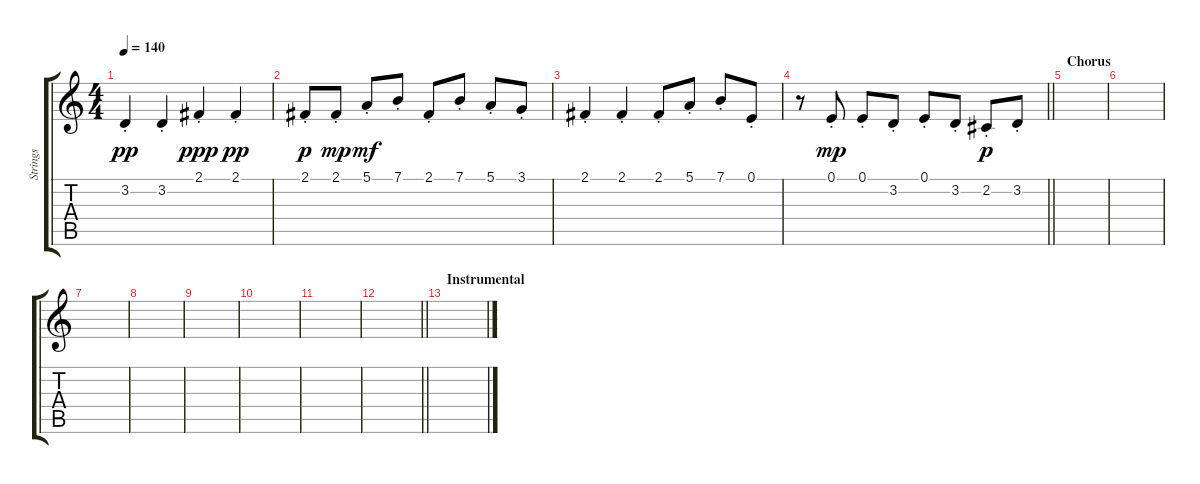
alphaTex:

\track ("Strings" "Strings") {instrument tremolostrings}
\staff {score tabs}
\tuning (E4 B3 G3 D3 A2 E2) {hide}
\ts (4 4)
\tempo 140
\clef g2
\ks c
3.2{st}.4{dy pp} 3.2{st}.4 2.1{st}.4{dy ppp} 2.1{st}.4{dy pp} |
2.1{st}.8{dy p} 2.1{st}.8{dy mp} 5.1{st}.8{dy mf} 7.1{st}.8 2.1{st}.8 7.1{st}.8 5.1{st}.8 3.1{st}.8 |
2.1{st}.4 2.1{st}.4 2.1{st}.8 5.1{st}.8 7.1{st}.8 0.1{st}.8 |
\barLineRight lightlight
r.8 0.1{st}.8{dy mp} 0.1{st}.8 3.2{st}.8 0.1{st}.8 3.2{st}.8 2.2{st}.8{dy p} 3.2{st}.8 |
\section ("" "Chorus")
|
|
|
|
|
|
|
\barLineRight lightlight
|
\section ("" "Instrumental")
